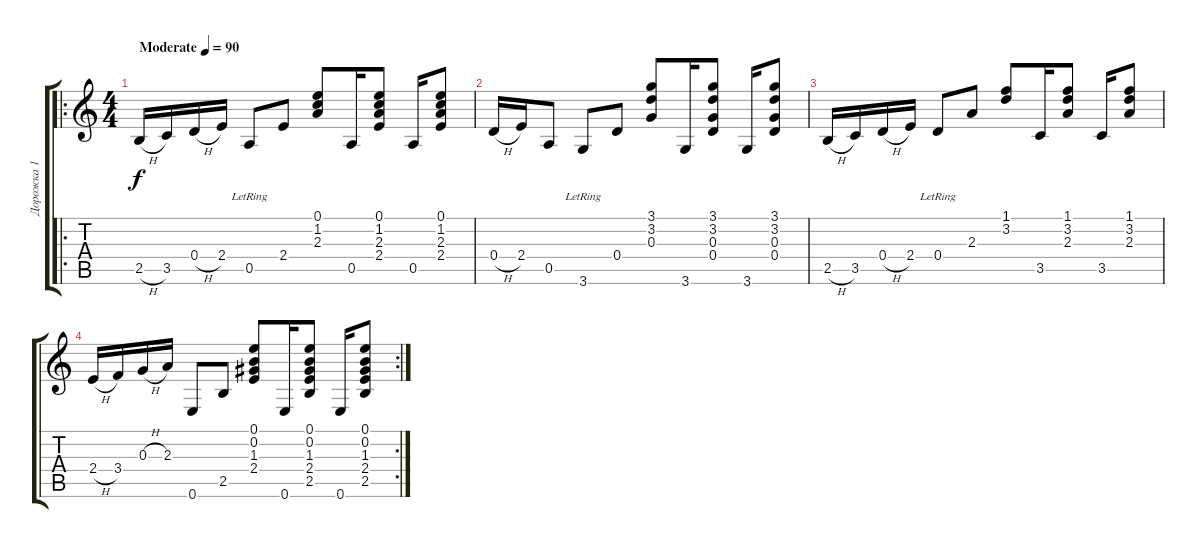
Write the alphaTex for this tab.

\track ("Дорожка 1" "Дорожка 1") {instrument acousticguitarsteel}
\staff {score tabs}
\tuning (E4 B3 G3 D3 A2 E2) {hide}
\ro
\ts (4 4)
\tempo (90 "Moderate")
\clef g2
\ks c
2.5{h}.16{dy f instrument acousticguitarsteel} 3.5.16 0.4{h}.16 2.4.16 0.5{lr}.8 2.4.8 (0.1 1.2 2.3).8 0.5.16 (0.1 1.2 2.3 2.4).8 0.5.16 (0.1 1.2 2.3 2.4).8 |
0.4{h}.16 2.4.16 0.5.8 3.6{lr}.8 0.4.8 (3.1 3.2 0.3).8 3.6.16 (3.1 3.2 0.3 0.4).8 3.6.16 (3.1 3.2 0.3 0.4).8 |
2.5{h}.16 3.5.16 0.4{h}.16 2.4.16 0.4{lr}.8 2.3.8 (1.1 3.2).8 3.5.16 (1.1 3.2 2.3).8 3.5.16 (1.1 3.2 2.3).8 |
\rc 2
2.4{h}.16 3.4.16 0.3{h}.16 2.3.16 0.6.8 2.5.8 (0.1 0.2 1.3 2.4).8 0.6.16 (0.1 0.2 1.3 2.4 2.5).8 0.6.16 (0.1 0.2 1.3 2.4 2.5).8
